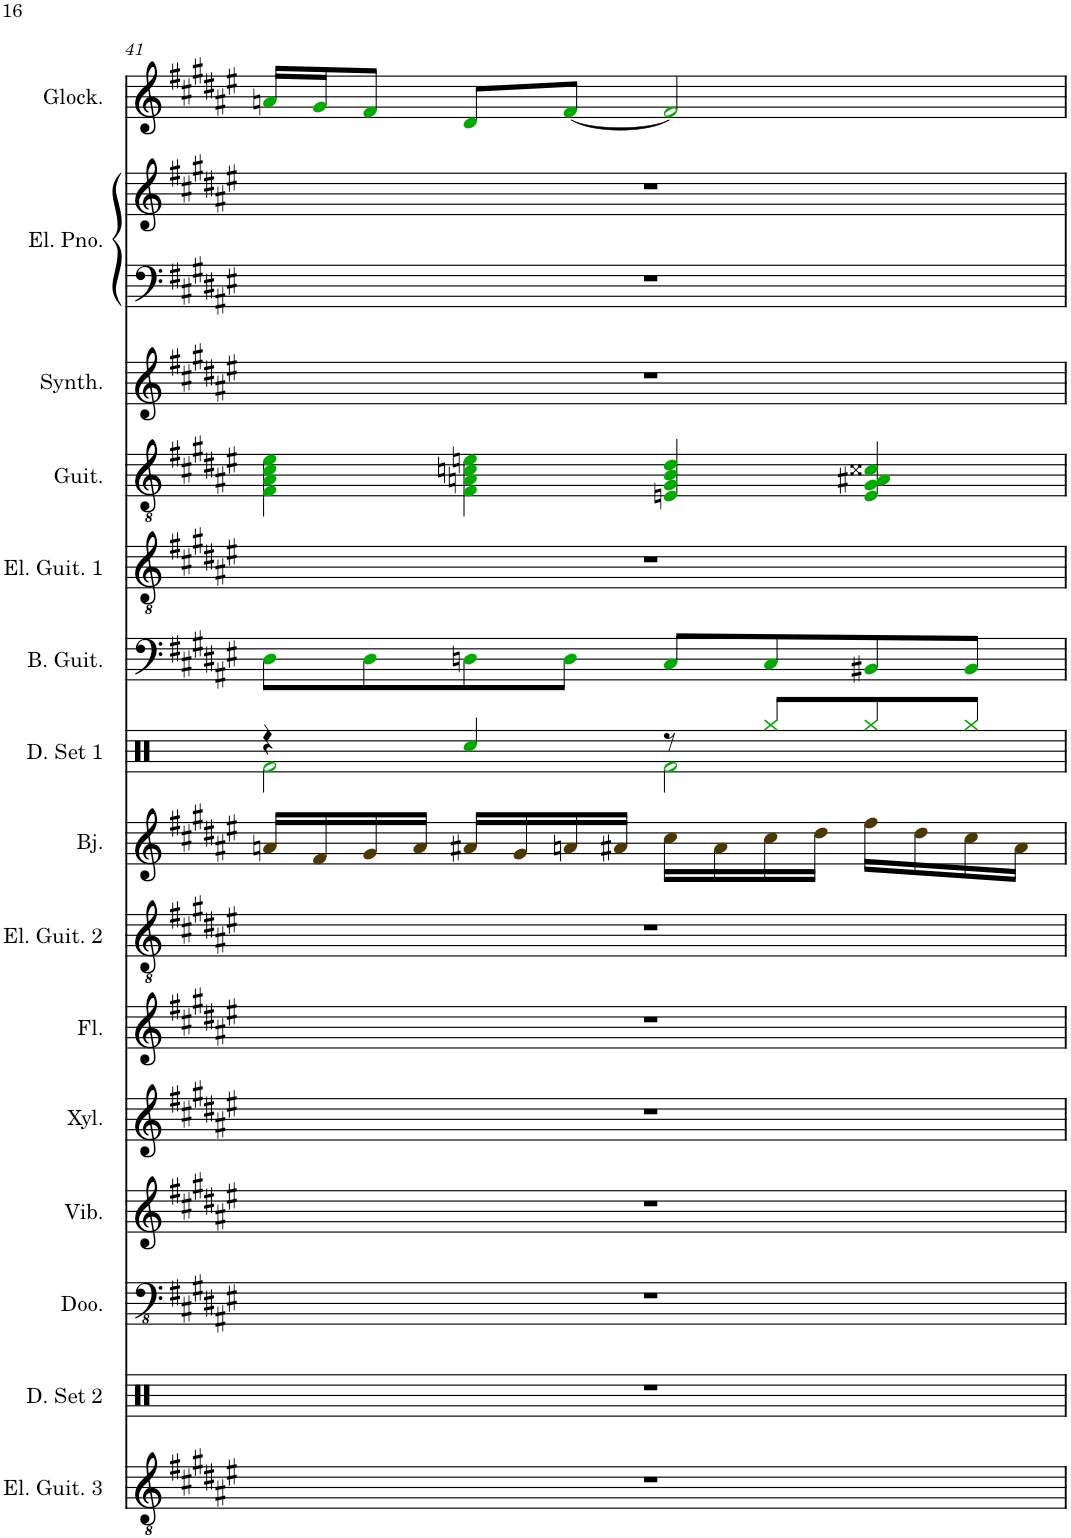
**kern	**kern	**kern	**kern	**kern	**kern	**kern	**kern	**kern	**kern	**kern	**kern	**kern	**kern	**kern	**kern
*part15	*part14	*part13	*part12	*part11	*part10	*part9	*part8	*part7	*part6	*part5	*part4	*part3	*part2	*part2	*part1
*staff16	*staff15	*staff14	*staff13	*staff12	*staff11	*staff10	*staff9	*staff8	*staff7	*staff6	*staff5	*staff4	*staff3	*staff2	*staff1
*I"Electric Guitar 3	*I"Drumset 2	*I"Didgeridoo	*I"Vibraphone	*I"Xylophone	*I"Flute	*I"Electric Guitar 2	*I"Banjo	*I"Drumset 1	*I"Bass Guitar	*I"Electric Guitar 1	*I"Guitar	*I"Square Synthesizer	*I"Electric Piano	*	*I"Glockenspiel
*I'El. Guit. 3	*I'D. Set 2	*I'Doo.	*I'Vib.	*I'Xyl.	*I'Fl.	*I'El. Guit. 2	*I'Bj.	*I'D. Set 1	*I'B. Guit.	*I'El. Guit. 1	*I'Guit.	*I'Synth.	*I'El. Pno.	*	*I'Glock.
!!LO:PB:g=z
*clefGv2	*clefX	*clefFv4	*clefG2	*clefG2	*clefG2	*clefGv2	*clefG2	*clefX	*clefF4	*clefGv2	*clefGv2	*clefG2	*clefF4	*clefG2	*clefG2
*	*	*	*	*Trd-7c-12	*	*	*	*	*Trd7c12	*	*	*	*	*	*Trd-14c-24
*k[f#c#g#d#a#e#]	*k[]	*k[f#c#g#d#a#e#]	*k[f#c#g#d#a#e#]	*k[f#c#g#d#a#e#]	*k[f#c#g#d#a#e#]	*k[f#c#g#d#a#e#]	*k[f#c#g#d#a#e#]	*k[]	*k[f#c#g#d#a#e#]	*k[f#c#g#d#a#e#]	*k[f#c#g#d#a#e#]	*k[f#c#g#d#a#e#]	*k[f#c#g#d#a#e#]	*k[f#c#g#d#a#e#]	*k[f#c#g#d#a#e#]
*M4/4	*M4/4	*M4/4	*M4/4	*M4/4	*M4/4	*M4/4	*M4/4	*M4/4	*M4/4	*M4/4	*M4/4	*M4/4	*M4/4	*M4/4	*M4/4
=41	=41	=41	=41	=41	=41	=41	=41	=41	=41	=41	=41	=41	=41	=41	=41
*	*	*	*	*	*	*	*	*^	*	*	*	*	*	*	*
1r	1r	1r	1r	1r	1r	1r	16ani/LL	4r	2Rfj\	8D#j\L	1r	4F#j\ 4A#j\ 4c#j\ 4e#j\	1r	1r	1r	16anj/LL
.	.	.	.	.	.	.	16f#i/	.	.	.	.	.	.	.	.	16g#j/J
.	.	.	.	.	.	.	16g#i/	.	.	8D#j\	.	.	.	.	.	8f#j/J
.	.	.	.	.	.	.	16ai/JJ	.	.	.	.	.	.	.	.	.
.	.	.	.	.	.	.	16a#Xi/LL	4Rccj/	.	8Dnj\	.	4F#j\ 4Anj\ 4cnj\ 4enj\	.	.	.	8d#j/L
.	.	.	.	.	.	.	16g#i/	.	.	.	.	.	.	.	.	.
.	.	.	.	.	.	.	16ani/	.	.	8Dj\J	.	.	.	.	.	[8f#j/J
.	.	.	.	.	.	.	16a#Xi/JJ	.	.	.	.	.	.	.	.	.
.	.	.	.	.	.	.	16cc#i\LL	8r	2Rfj\	8C#j/L	.	4Enj/ 4G#j/ 4Bj/ 4d#j/	.	.	.	2f#j/]
.	.	.	.	.	.	.	16a#i\	.	.	.	.	.	.	.	.	.
.	.	.	.	.	.	.	16cc#i\	8Rggj/L	.	8C#j/	.	.	.	.	.	.
.	.	.	.	.	.	.	16dd#i\JJ	.	.	.	.	.	.	.	.	.
.	.	.	.	.	.	.	16ff#i\LL	8Rggj/	.	8BB#Xj/	.	4Ej/ 4G#j/ 4A#Xj/ 4c##Xj/	.	.	.	.
.	.	.	.	.	.	.	16dd#i\	.	.	.	.	.	.	.	.	.
.	.	.	.	.	.	.	16cc#i\	8Rggj/J	.	8BB#j/J	.	.	.	.	.	.
.	.	.	.	.	.	.	16a#i\JJ	.	.	.	.	.	.	.	.	.
*	*	*	*	*	*	*	*	*v	*v	*	*	*	*	*	*	*
=	=	=	=	=	=	=	=	=	=	=	=	=	=	=	=
*-	*-	*-	*-	*-	*-	*-	*-	*-	*-	*-	*-	*-	*-	*-	*-
